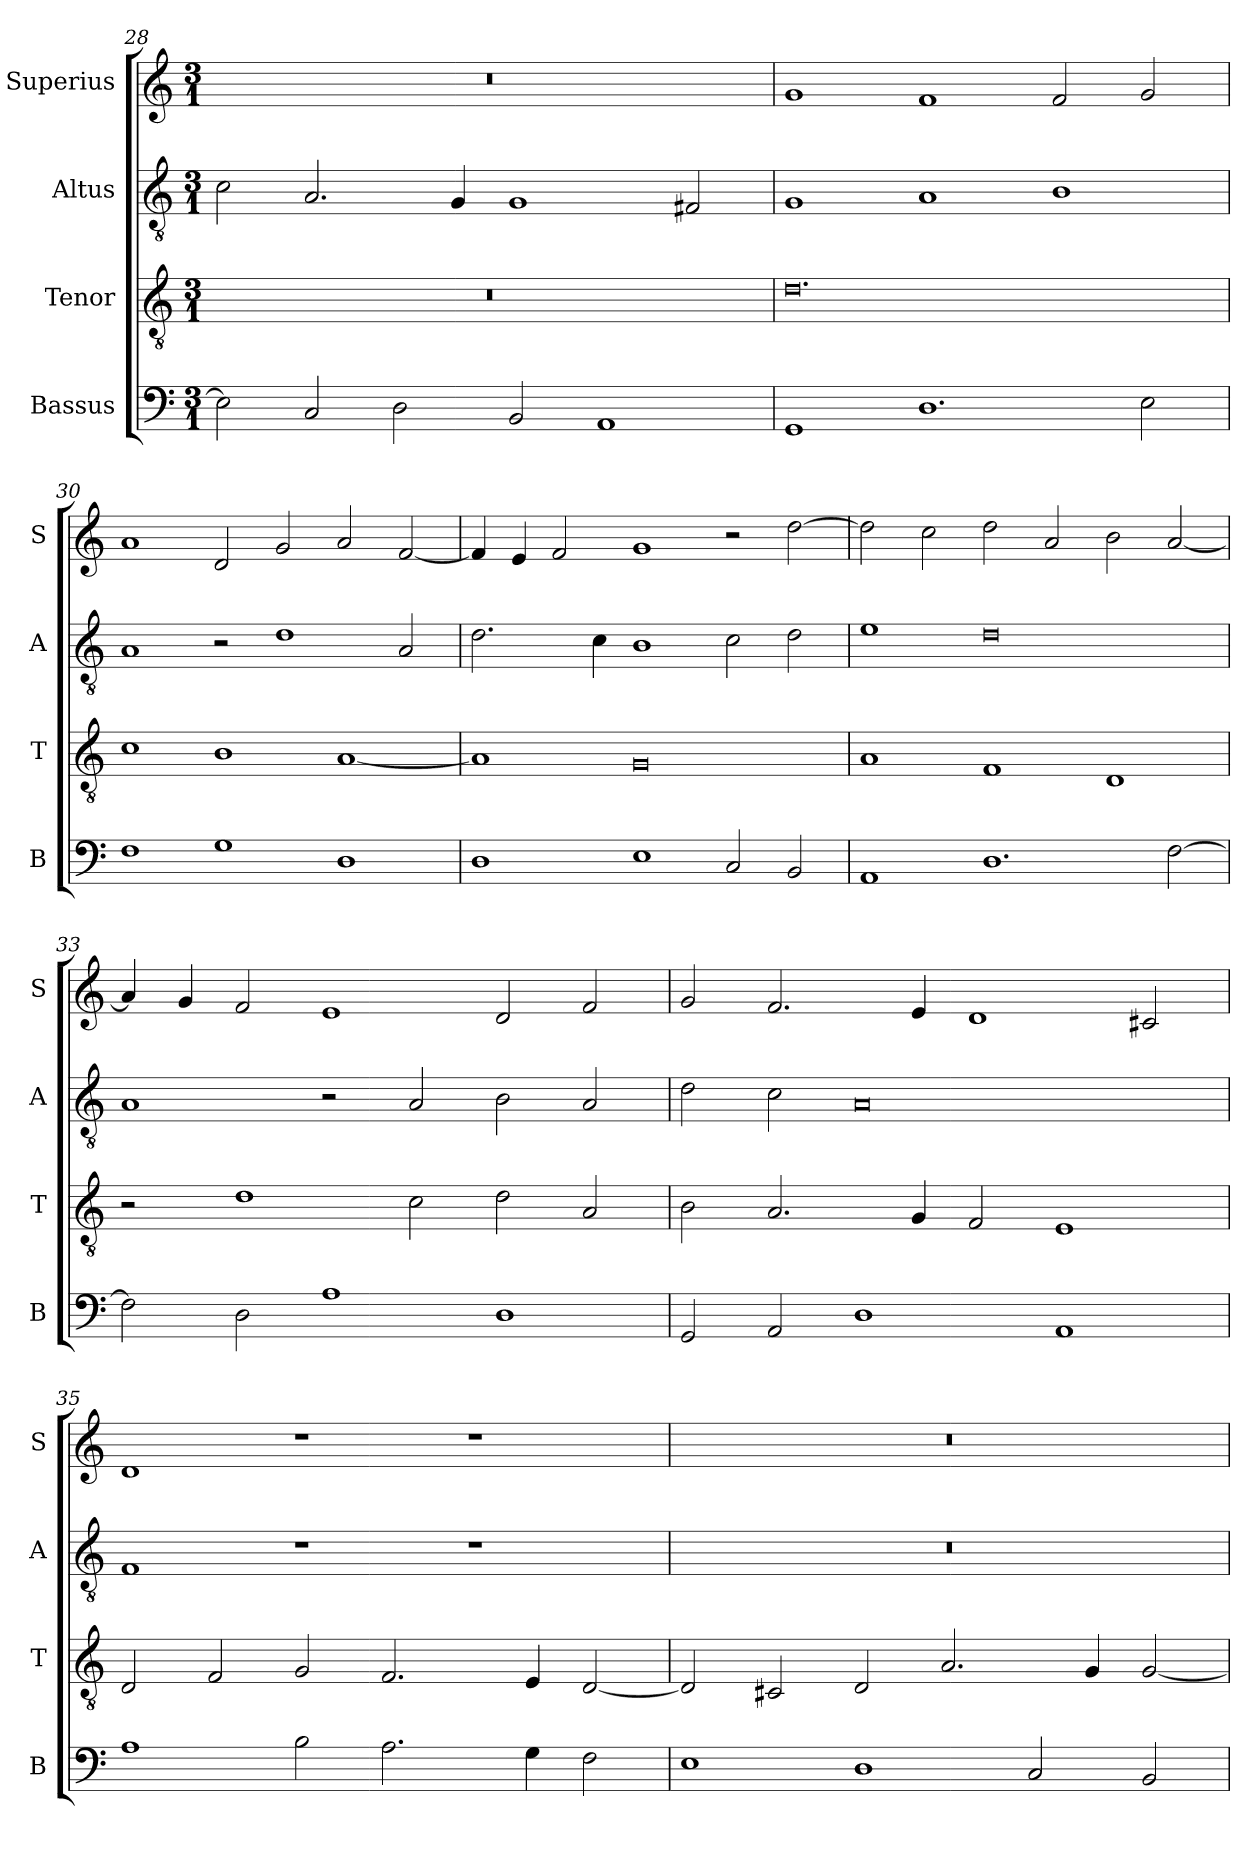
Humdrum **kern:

**kern	**kern	**kern	**kern
*part4	*part3	*part2	*part1
*staff4	*staff3	*staff2	*staff1
*I"Bassus	*I"Tenor	*I"Altus	*I"Superius
*I'B	*I'T	*I'A	*I'S
*clefF4	*clefGv2	*clefGv2	*clefG2
*k[]	*k[]	*k[]	*k[]
*M3/1	*M3/1	*M3/1	*M3/1
=28	=28	=28	=28
2E\]	0.r	2c\	0.r
2C/	.	2.A/	.
2D\	.	.	.
.	.	4G/	.
2BB/	.	1G	.
1AA	.	.	.
.	.	2F#X/	.
=29	=29	=29	=29
1GG	0.d	1G	1g
1.D	.	1A	1f
.	.	1B	2f/
2E\	.	.	2g/
=30	=30	=30	=30
1F	1c	1A	1a
1G	1B	2r	2d/
.	.	1d	2g/
1D	[1A	.	2a/
.	.	2A/	[2f/
=31	=31	=31	=31
1D	1A]	2.d\	4f/]
.	.	.	4e/
.	.	.	2f/
.	.	4c\	.
1E	0G	1B	1g
2C/	.	2c\	2r
2BB/	.	2d\	[2dd\
=32	=32	=32	=32
1AA	1A	1e	2dd\]
.	.	.	2cc\
1.D	1F	0d	2dd\
.	.	.	2a/
.	1D	.	2b\
[2F\	.	.	[2a/
=33	=33	=33	=33
2F\]	2r	1A	4a/]
.	.	.	4g/
2D\	1d	.	2f/
1A	.	2r	1e
.	2c\	2A/	.
1D	2d\	2B\	2d/
.	2A/	2A/	2f/
=34	=34	=34	=34
2GG/	2B\	2d\	2g/
2AA/	2.A/	2c\	2.f/
1D	.	0A	.
.	4G/	.	4e/
.	2F/	.	1d
1AA	1E	.	.
.	.	.	2c#X/
=35	=35	=35	=35
1A	2D/	1F	1d
.	2F/	.	.
2B\	2G/	1r	1r
2.A\	2.F/	.	.
.	.	1r	1r
4G\	4E/	.	.
2F\	[2D/	.	.
=36	=36	=36	=36
1E	2D/]	0.r	0.r
.	2C#X/	.	.
1D	2D/	.	.
.	2.A/	.	.
2C/	.	.	.
.	4G/	.	.
2BB/	[2G/	.	.
=	=	=	=
*-	*-	*-	*-
